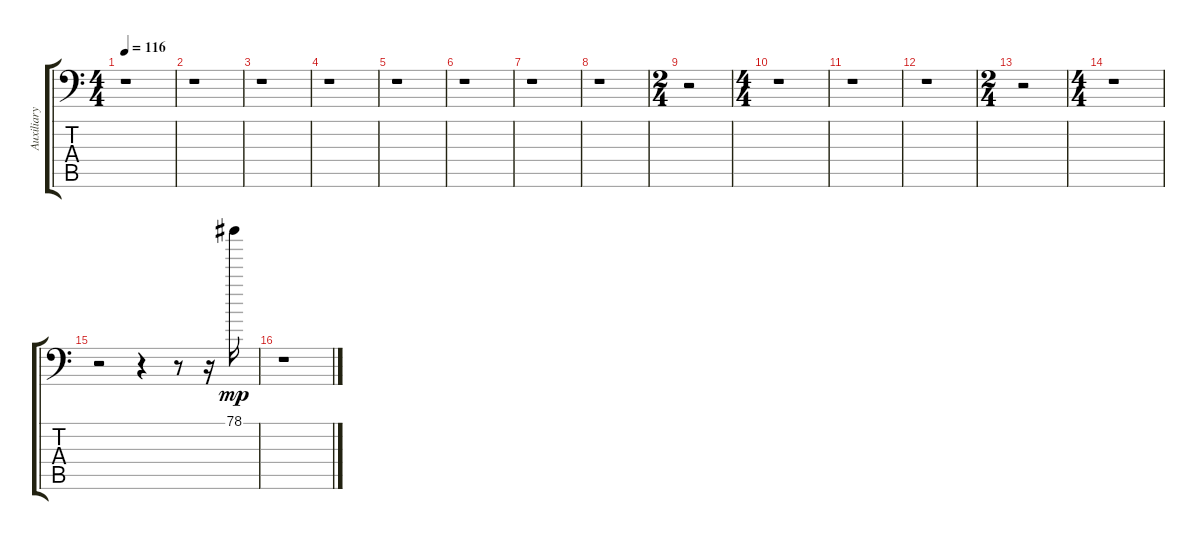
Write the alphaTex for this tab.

\track ("Auxiliary Percussion" "Auxiliary ") {instrument acousticgrandpiano}
\staff {score tabs}
\tuning (C-1 C-1 C-1 C-1 C-1 C-1) {hide}
\ts (4 4)
\tempo 116
\clef f4
\ks c
r.1{dy mp} |
r.1 |
r.1 |
r.1 |
r.1 |
r.1 |
r.1 |
r.1 |
\ts (2 4)
r.2 |
\ts (4 4)
r.1 |
r.1 |
r.1 |
\ts (2 4)
r.2 |
\ts (4 4)
r.1 |
r.2 r.4 r.8 r.16 78.1.16 |
r.1
